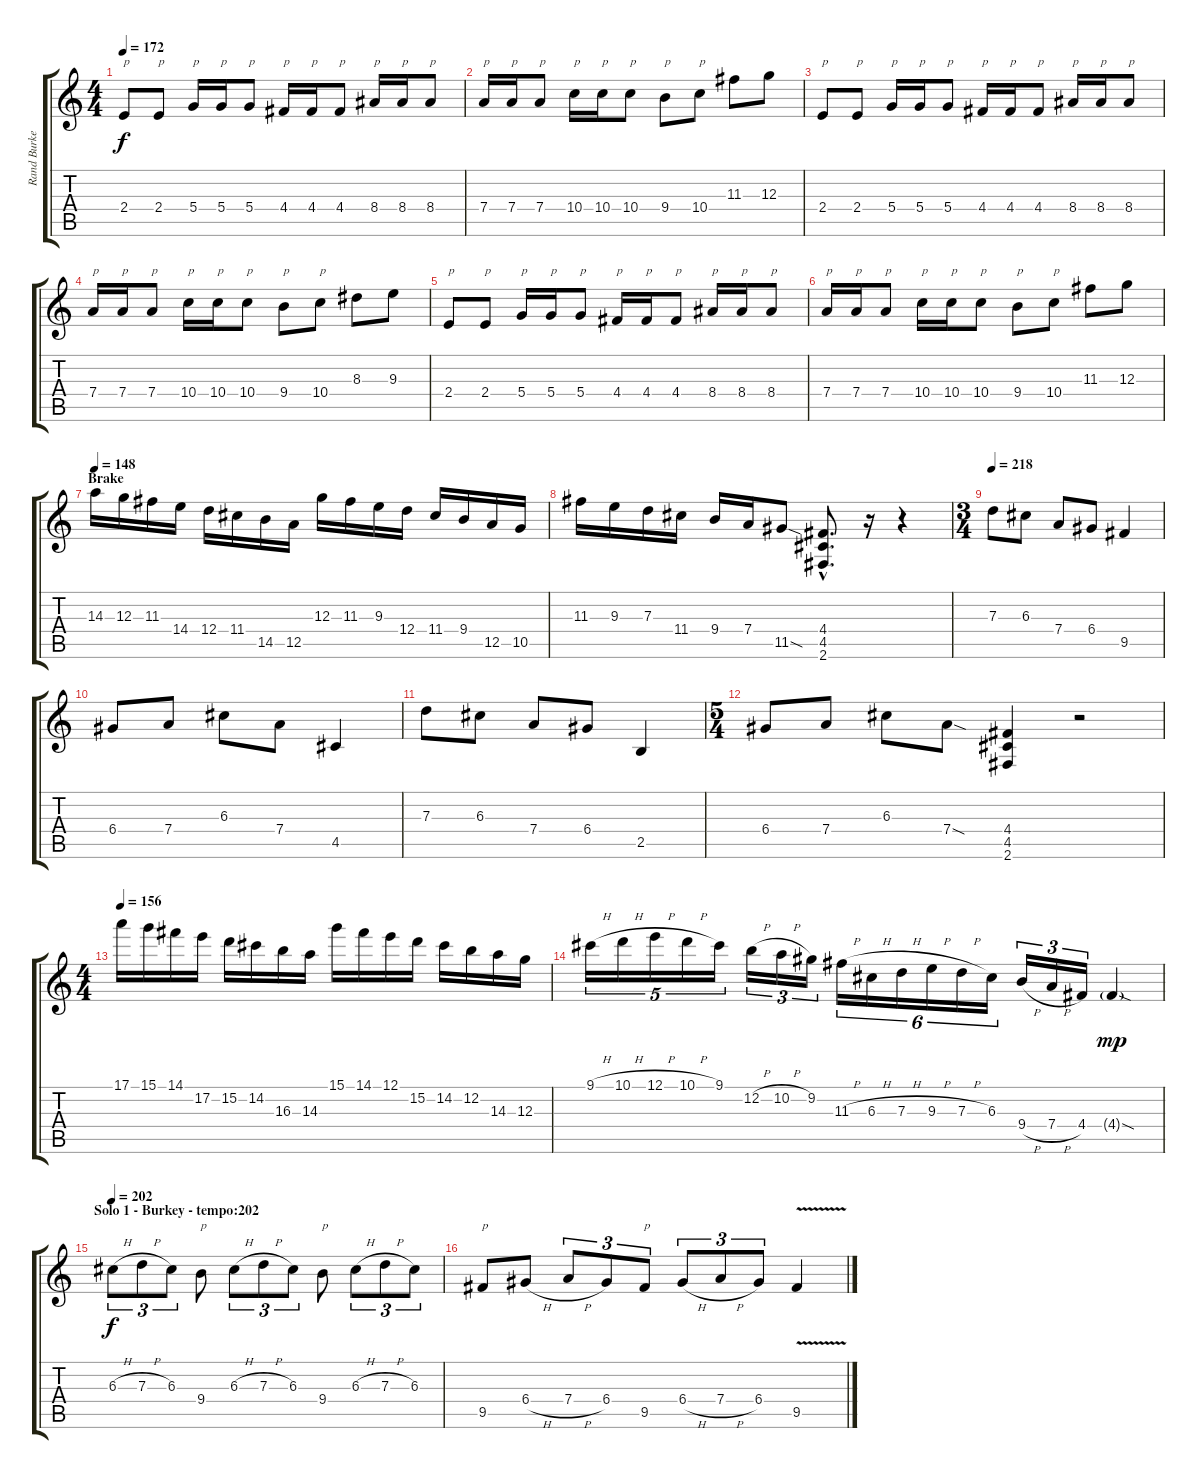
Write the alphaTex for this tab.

\track ("Rand Burkey" "Rand Burke") {instrument distortionguitar}
\staff {score tabs}
\tuning (E4 B3 G3 D3 A2 E2) {hide}
\ts (4 4)
\tempo 172
\clef g2
\ks c
2.4.8{txt "p" dy f} 2.4.8{txt "p"} 5.4.16{txt "p"} 5.4.16{txt "p"} 5.4.8{txt "p"} 4.4.16{txt "p"} 4.4.16{txt "p"} 4.4.8{txt "p"} 8.4.16{txt "p"} 8.4.16{txt "p"} 8.4.8{txt "p"} |
7.4.16{txt "p"} 7.4.16{txt "p"} 7.4.8{txt "p"} 10.4.16{txt "p"} 10.4.16{txt "p"} 10.4.8{txt "p"} 9.4.8{txt "p"} 10.4.8{txt "p"} 11.3.8 12.3.8 |
2.4.8{txt "p"} 2.4.8{txt "p"} 5.4.16{txt "p"} 5.4.16{txt "p"} 5.4.8{txt "p"} 4.4.16{txt "p"} 4.4.16{txt "p"} 4.4.8{txt "p"} 8.4.16{txt "p"} 8.4.16{txt "p"} 8.4.8{txt "p"} |
7.4.16{txt "p"} 7.4.16{txt "p"} 7.4.8{txt "p"} 10.4.16{txt "p"} 10.4.16{txt "p"} 10.4.8{txt "p"} 9.4.8{txt "p"} 10.4.8{txt "p"} 8.3.8 9.3.8 |
2.4.8{txt "p"} 2.4.8{txt "p"} 5.4.16{txt "p"} 5.4.16{txt "p"} 5.4.8{txt "p"} 4.4.16{txt "p"} 4.4.16{txt "p"} 4.4.8{txt "p"} 8.4.16{txt "p"} 8.4.16{txt "p"} 8.4.8{txt "p"} |
7.4.16{txt "p"} 7.4.16{txt "p"} 7.4.8{txt "p"} 10.4.16{txt "p"} 10.4.16{txt "p"} 10.4.8{txt "p"} 9.4.8{txt "p"} 10.4.8{txt "p"} 11.3.8 12.3.8 |
\section ("" "Brake")
\tempo 148
14.3.16{volume 14 instrument overdrivenguitar} 12.3.16 11.3.16 14.4.16 12.4.16 11.4.16 14.5.16 12.5.16 12.3.16 11.3.16 9.3.16 12.4.16 11.4.16 9.4.16 12.5.16 10.5.16 |
11.3.16 9.3.16 7.3.16 11.4.16 9.4.16 7.4.16 11.5{sod}.8 (4.4{hac} 4.5{hac} 2.6{hac}).8{d} r.16 r.4 |
\ts (3 4)
\tempo 218
7.3.8{volume 13 instrument distortionguitar} 6.3.8 7.4.8 6.4.8 9.5.4 |
6.4.8 7.4.8 6.3.8 7.4.8 4.5.4 |
7.3.8 6.3.8 7.4.8 6.4.8 2.5.4 |
\ts (5 4)
6.4.8 7.4.8 6.3.8 7.4{sod}.8 (4.4 4.5 2.6).4 r.2 |
\ts (4 4)
\tempo 156
17.1.16{volume 14 instrument overdrivenguitar} 15.1.16 14.1.16 17.2.16 15.2.16 14.2.16 16.3.16 14.3.16 15.1.16 14.1.16 12.1.16 15.2.16 14.2.16 12.2.16 14.3.16 12.3.16 |
9.1{h}.16{tu (5 4)} 10.1{h}.16{tu (5 4)} 12.1{h}.16{tu (5 4)} 10.1{h}.16{tu (5 4)} 9.1.16{tu (5 4)} 12.2{h}.16{tu (3 2)} 10.2{h}.16{tu (3 2)} 9.2.16{tu (3 2)} 11.3{h}.16{tu (6 4)} 6.3{h}.16{tu (6 4)} 7.3{h}.16{tu (6 4)} 9.3{h}.16{tu (6 4)} 7.3{h}.16{tu (6 4)} 6.3.16{tu (6 4)} 9.4{h}.16{tu (3 2)} 7.4{h}.16{tu (3 2)} 4.4.16{tu (3 2)} 4.4{sod g}.4{dy mp} |
\section ("" "Solo 1 - Burkey - tempo:202")
\tempo 202
6.3{h}.8{tu (3 2) dy f volume 14 instrument overdrivenguitar} 7.3{h}.8{tu (3 2)} 6.3.8{tu (3 2)} 9.4.8{txt "p"} 6.3{h}.8{tu (3 2)} 7.3{h}.8{tu (3 2)} 6.3.8{tu (3 2)} 9.4.8{txt "p"} 6.3{h}.8{tu (3 2)} 7.3{h}.8{tu (3 2)} 6.3.8{tu (3 2)} |
9.5.8{txt "p"} 6.4{h}.8 7.4{h}.8{tu (3 2)} 6.4.8{tu (3 2)} 9.5.8{tu (3 2) txt "p"} 6.4{h}.8{tu (3 2)} 7.4{h}.8{tu (3 2)} 6.4.8{tu (3 2)} 9.5{v}.4
